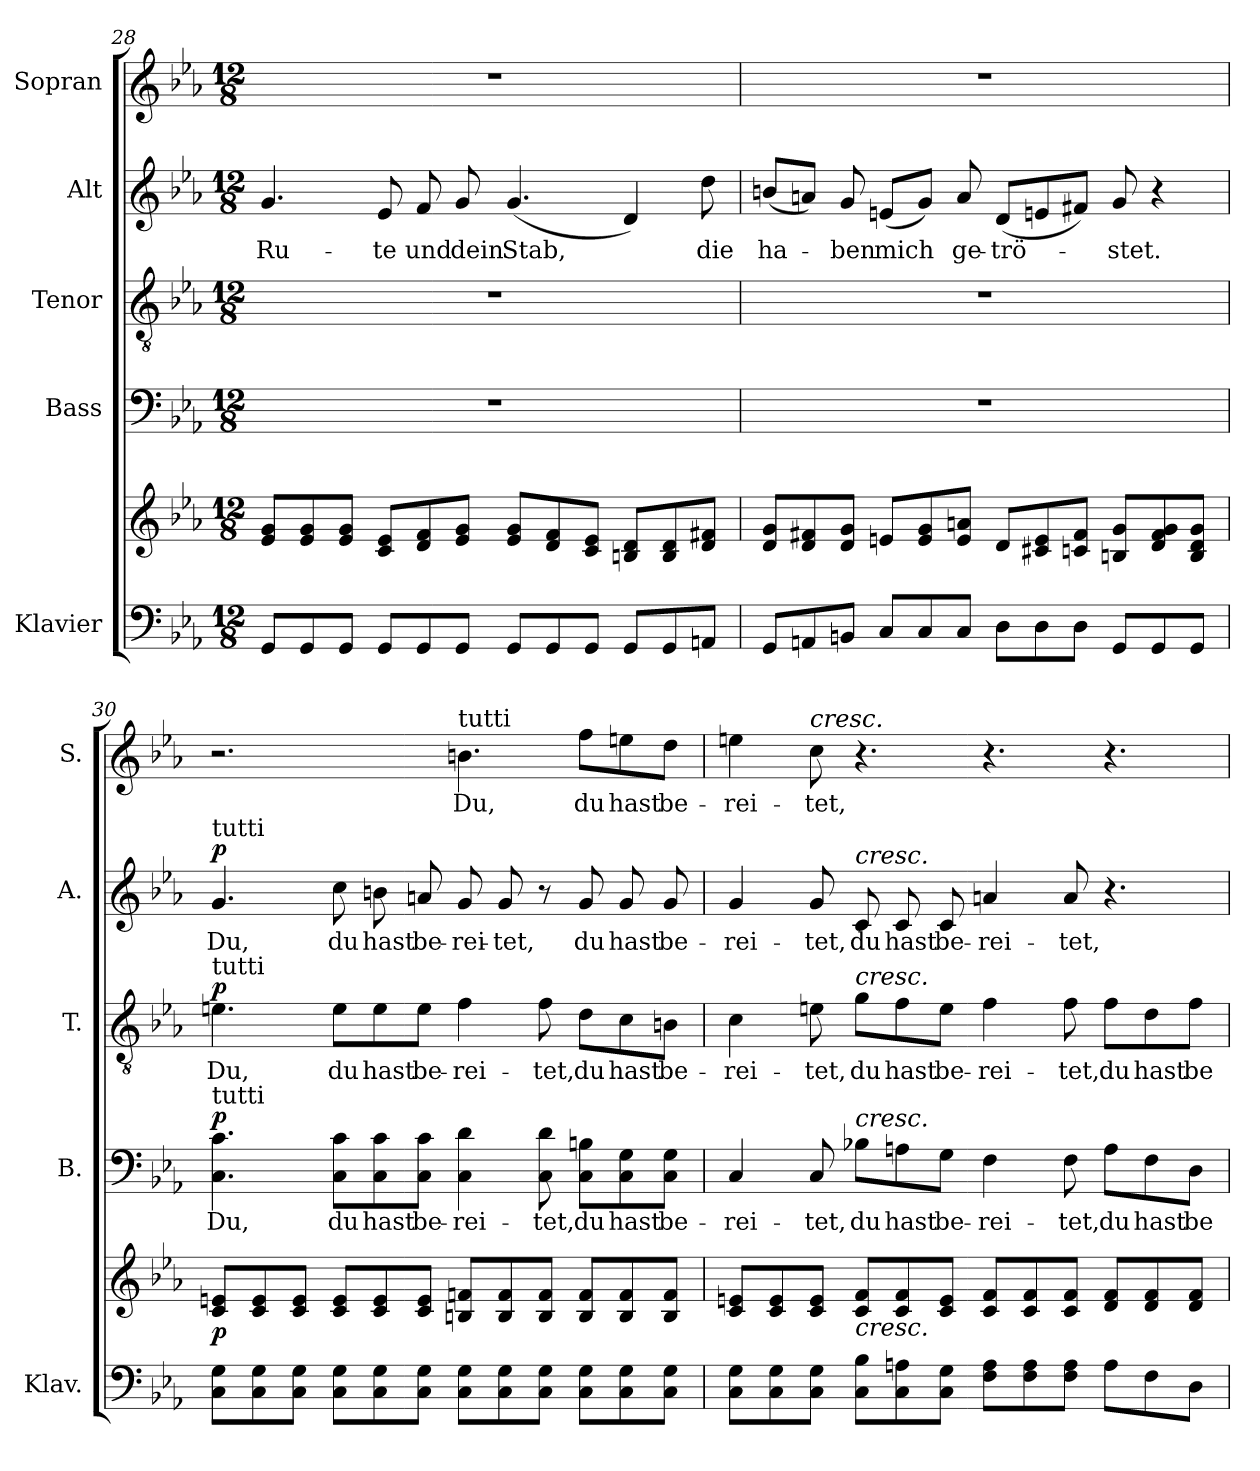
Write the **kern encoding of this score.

**kern	**kern	**dynam	**kern	**text	**dynam	**kern	**text	**dynam	**kern	**text	**dynam	**kern	**text
*part5	*part5	*part5	*part4	*part4	*part4	*part3	*part3	*part3	*part2	*part2	*part2	*part1	*part1
*staff6	*staff5	*staff5/6	*staff4	*staff4	*staff4	*staff3	*staff3	*staff3	*staff2	*staff2	*staff2	*staff1	*staff1
*I"Klavier	*	*	*I"Bass	*	*	*I"Tenor	*	*	*I"Alt	*	*	*I"Sopran	*
*I'Klav.	*	*	*I'B.	*	*	*I'T.	*	*	*I'A.	*	*	*I'S.	*
*clefF4	*clefG2	*	*clefF4	*	*	*clefGv2	*	*	*clefG2	*	*	*clefG2	*
*	*	*	*	*	*	*ITrd7c12	*	*	*	*	*	*	*
*k[b-e-a-]	*k[b-e-a-]	*	*k[b-e-a-]	*	*	*k[b-e-a-]	*	*	*k[b-e-a-]	*	*	*k[b-e-a-]	*
*E-:	*E-:	*	*E-:	*	*	*E-:	*	*	*E-:	*	*	*E-:	*
*M12/8	*M12/8	*	*M12/8	*	*	*M12/8	*	*	*M12/8	*	*	*M12/8	*
=28	=28	=28	=28	=28	=28	=28	=28	=28	=28	=28	=28	=28	=28
!	!	!	!LO:N:vis=1	!	!	!LO:N:vis=1	!	!	!	!	!	!	!
!	!	!	!	!	!	!	!	!	!	!LO:LY:b:color=#000000	!	!LO:N:vis=1	!
8GGi/L	8e-i/ 8giL	.	1.r	.	.	1.r	.	.	4.gi/	Ru-	.	1.r	.
8GGi/	8e-i/ 8gi	.	.	.	.	.	.	.	.	.	.	.	.
8GGi/J	8e-i/ 8giJ	.	.	.	.	.	.	.	.	.	.	.	.
!	!	!	!	!	!	!	!	!	!	!LO:LY:b:color=#000000	!	!	!
8GGi/L	8ci/ 8e-iL	.	.	.	.	.	.	.	8e-i/	-te	.	.	.
!	!	!	!	!	!	!	!	!	!	!LO:LY:b:color=#000000	!	!	!
8GGi/	8di/ 8fi	.	.	.	.	.	.	.	8fi/	und	.	.	.
!	!	!	!	!	!	!	!	!	!	!LO:LY:b:color=#000000	!	!	!
8GGi/J	8e-i/ 8giJ	.	.	.	.	.	.	.	8gi/	dein	.	.	.
!	!	!	!	!	!	!	!	!	!	!LO:LY:b:color=#000000	!	!	!
8GGi/L	8e-i/ 8giL	.	.	.	.	.	.	.	(4.gi/	Stab,	.	.	.
8GGi/	8di/ 8fi	.	.	.	.	.	.	.	.	.	.	.	.
8GGi/J	8ci/ 8e-iJ	.	.	.	.	.	.	.	.	.	.	.	.
8GGi/L	8Bni/ 8diL	.	.	.	.	.	.	.	4di/)	.	.	.	.
8GGi/	8Bi/ 8di	.	.	.	.	.	.	.	.	.	.	.	.
!	!	!	!	!	!	!	!	!	!	!LO:LY:b:color=#000000	!	!	!
8AAni/J	8di/ 8f#XiJ	.	.	.	.	.	.	.	8ddi\	die	.	.	.
=29	=29	=29	=29	=29	=29	=29	=29	=29	=29	=29	=29	=29	=29
!	!	!	!LO:N:vis=1	!	!	!LO:N:vis=1	!	!	!	!	!	!	!
!	!	!	!	!	!	!	!	!	!	!LO:LY:b:color=#000000	!	!LO:N:vis=1	!
8GGi/L	8di/ 8giL	.	1.r	.	.	1.r	.	.	(8bni/L	ha-	.	1.r	.
8AAni/	8di/ 8f#Xi	.	.	.	.	.	.	.	8ani/J)	.	.	.	.
!	!	!	!	!	!	!	!	!	!	!LO:LY:b:color=#000000	!	!	!
8BBni/J	8di/ 8giJ	.	.	.	.	.	.	.	8gi/	-ben	.	.	.
!	!	!	!	!	!	!	!	!	!	!LO:LY:b:color=#000000	!	!	!
8Ci/L	8eni/L	.	.	.	.	.	.	.	(8eni/L	mich	.	.	.
8Ci/	8ei/ 8gi	.	.	.	.	.	.	.	8gi/J)	.	.	.	.
!	!	!	!	!	!	!	!	!	!	!LO:LY:b:color=#000000	!	!	!
8Ci/J	8ei/ 8aniJ	.	.	.	.	.	.	.	8ai/	ge-	.	.	.
!	!	!	!	!	!	!	!	!	!	!LO:LY:b:color=#000000	!	!	!
8Di\L	8di/L	.	.	.	.	.	.	.	(8di/L	-trö-	.	.	.
8Di\	8c#Xi/ 8ei	.	.	.	.	.	.	.	8eni/	.	.	.	.
8Di\J	8cni/ 8f#iJ	.	.	.	.	.	.	.	8f#Xi/J)	.	.	.	.
!	!	!	!	!	!	!	!	!	!	!LO:LY:b:color=#000000	!	!	!
8GGi/L	8Bni/ 8giL	.	.	.	.	.	.	.	8gi/	-stet.	.	.	.
8GGi/	8di/ 8f#i 8gi	.	.	.	.	.	.	.	4r	.	.	.	.
8GGi/J	8Bi/ 8di 8giJ	.	.	.	.	.	.	.	.	.	.	.	.
!!LO:LB:g=z
=30	=30	=30	=30	=30	=30	=30	=30	=30	=30	=30	=30	=30	=30
!	!	!	!	!LO:LY:b:color=#000000	!	!	!	!	!	!	!	!	!
!	!	!	!	!	!	!	!LO:LY:b:color=#000000	!	!	!	!	!	!
!	!	!	!	!	!	!	!	!	!LO:TX:a:t=tutti	!	!	!	!
!	!	!	!	!	!	!LO:TX:a:t=tutti	!	!	!	!	!	!	!
!	!	!	!LO:TX:a:t=tutti	!	!	!	!	!	!	!	!	!	!
!	!	!	!	!	!	!	!	!	!	!LO:LY:b:color=#000000	!	!	!
8Ci\ 8GiL	8ci/ 8eniL	p	4.Ci\ 4.ci	Du,	p	4.Eni\	Du,	p	4.gi/	Du,	p	2.r	.
8Ci\ 8Gi	8ci/ 8ei	.	.	.	.	.	.	.	.	.	.	.	.
8Ci\ 8GiJ	8ci/ 8eiJ	.	.	.	.	.	.	.	.	.	.	.	.
!	!	!	!	!LO:LY:b:color=#000000	!	!	!	!	!	!	!	!	!
!	!	!	!	!	!	!	!LO:LY:b:color=#000000	!	!	!	!	!	!
!	!	!	!	!	!	!	!	!	!	!LO:LY:b:color=#000000	!	!	!
8Ci\ 8GiL	8ci/ 8eiL	.	8Ci\ 8ci\L	du	.	8Ei\L	du	.	8cci\	du	.	.	.
!	!	!	!	!LO:LY:b:color=#000000	!	!	!	!	!	!	!	!	!
!	!	!	!	!	!	!	!LO:LY:b:color=#000000	!	!	!	!	!	!
!	!	!	!	!	!	!	!	!	!	!LO:LY:b:color=#000000	!	!	!
8Ci\ 8Gi	8ci/ 8ei	.	8Ci\ 8ci\	hast	.	8Ei\	hast	.	8bni\	hast	.	.	.
!	!	!	!	!LO:LY:b:color=#000000	!	!	!	!	!	!	!	!	!
!	!	!	!	!	!	!	!LO:LY:b:color=#000000	!	!	!	!	!	!
!	!	!	!	!	!	!	!	!	!	!LO:LY:b:color=#000000	!	!	!
8Ci\ 8GiJ	8ci/ 8eiJ	.	8Ci\ 8ci\J	be-	.	8Ei\J	be-	.	8ani/	be-	.	.	.
!	!	!	!	!LO:LY:b:color=#000000	!	!	!	!	!	!	!	!	!
!	!	!	!	!	!	!	!LO:LY:b:color=#000000	!	!	!	!	!	!
!	!	!	!	!	!	!	!	!	!	!LO:LY:b:color=#000000	!	!	!
!	!	!	!	!	!	!	!	!	!	!	!	!LO:TX:a:t=tutti	!
!	!	!	!	!	!	!	!	!	!	!	!	!	!LO:LY:b:color=#000000
8Ci\ 8GiL	8Bni/ 8fniL	.	4Ci\ 4di	-rei-	.	4Fi\	-rei-	.	8gi/	-rei-	.	4.bni\	Du,
!	!	!	!	!	!	!	!	!	!	!LO:LY:b:color=#000000	!	!	!
8Ci\ 8Gi	8Bi/ 8fi	.	.	.	.	.	.	.	8gi/	-tet,	.	.	.
!	!	!	!	!LO:LY:b:color=#000000	!	!	!	!	!	!	!	!	!
!	!	!	!	!	!	!	!LO:LY:b:color=#000000	!	!	!	!	!	!
8Ci\ 8GiJ	8Bi/ 8fiJ	.	8Ci\ 8di	-tet,	.	8Fi\	-tet,	.	8r	.	.	.	.
!	!	!	!	!LO:LY:b:color=#000000	!	!	!	!	!	!	!	!	!
!	!	!	!	!	!	!	!LO:LY:b:color=#000000	!	!	!	!	!	!
!	!	!	!	!	!	!	!	!	!	!LO:LY:b:color=#000000	!	!	!
!	!	!	!	!	!	!	!	!	!	!	!	!	!LO:LY:b:color=#000000
8Ci\ 8GiL	8Bi/ 8fiL	.	8Ci\ 8Bni\L	du	.	8Di\L	du	.	8gi/	du	.	8ffi\L	du
!	!	!	!	!LO:LY:b:color=#000000	!	!	!	!	!	!	!	!	!
!	!	!	!	!	!	!	!LO:LY:b:color=#000000	!	!	!	!	!	!
!	!	!	!	!	!	!	!	!	!	!LO:LY:b:color=#000000	!	!	!
!	!	!	!	!	!	!	!	!	!	!	!	!	!LO:LY:b:color=#000000
8Ci\ 8Gi	8Bi/ 8fi	.	8Ci\ 8Gi\	hast	.	8Ci\	hast	.	8gi/	hast	.	8eeni\	hast
!	!	!	!	!LO:LY:b:color=#000000	!	!	!	!	!	!	!	!	!
!	!	!	!	!	!	!	!LO:LY:b:color=#000000	!	!	!	!	!	!
!	!	!	!	!	!	!	!	!	!	!LO:LY:b:color=#000000	!	!	!
!	!	!	!	!	!	!	!	!	!	!	!	!	!LO:LY:b:color=#000000
8Ci\ 8GiJ	8Bi/ 8fiJ	.	8Ci\ 8Gi\J	be-	.	8BBni\J	be-	.	8gi/	be-	.	8ddi\J	be-
=31	=31	=31	=31	=31	=31	=31	=31	=31	=31	=31	=31	=31	=31
!	!	!	!	!LO:LY:b:color=#000000	!	!	!	!	!	!	!	!	!
!	!	!	!	!	!	!	!LO:LY:b:color=#000000	!	!	!	!	!	!
!	!	!	!	!	!	!	!	!	!	!LO:LY:b:color=#000000	!	!	!
!	!	!	!	!	!	!	!	!	!	!	!	!	!LO:LY:b:color=#000000
8Ci\ 8GiL	8ci/ 8eniL	.	4Ci/	-rei-	.	4Ci\	-rei-	.	4gi/	-rei-	.	4eeni\	-rei-
8Ci\ 8Gi	8ci/ 8ei	.	.	.	.	.	.	.	.	.	.	.	.
!	!	!	!	!LO:LY:b:color=#000000	!	!	!	!	!	!	!	!	!
!	!	!	!	!	!	!	!LO:LY:b:color=#000000	!	!	!	!	!	!
!	!	!	!	!	!	!	!	!	!	!LO:LY:b:color=#000000	!	!	!
!	!	!	!	!	!	!	!	!	!	!	!	!LO:TX:a:i:t=cresc.	!
!	!	!	!	!	!	!	!	!	!	!	!	!	!LO:LY:b:color=#000000
8Ci\ 8GiJ	8ci/ 8eiJ	.	8Ci/	-tet,	.	8Eni\	-tet,	.	8gi/	-tet,	.	8cci\	-tet,
!	!	!	!	!LO:LY:b:color=#000000	!	!	!	!	!	!	!	!	!
!	!	!	!	!	!	!	!LO:LY:b:color=#000000	!	!	!	!	!	!
!	!	!	!	!	!	!	!	!	!LO:TX:a:i:t=cresc.	!	!	!	!
!	!	!	!	!	!	!LO:TX:a:i:t=cresc.	!	!	!	!	!	!	!
!	!	!	!LO:TX:a:i:t=cresc.	!	!	!	!	!	!	!	!	!	!
!	!LO:TX:b:i:t=cresc.	!	!	!	!	!	!	!	!	!	!	!	!
!	!	!	!	!	!	!	!	!	!	!LO:LY:b:color=#000000	!	!	!
8Ci\ 8B-iL	8ci/ 8fiL	.	8B-Xi\L	du	.	8Gi\L	du	.	8ci/	du	.	4.r	.
!	!	!	!	!LO:LY:b:color=#000000	!	!	!	!	!	!	!	!	!
!	!	!	!	!	!	!	!LO:LY:b:color=#000000	!	!	!	!	!	!
!	!	!	!	!	!	!	!	!	!	!LO:LY:b:color=#000000	!	!	!
8Ci\ 8Ani	8ci/ 8fi	.	8Ani\	hast	.	8Fi\	hast	.	8ci/	hast	.	.	.
!	!	!	!	!LO:LY:b:color=#000000	!	!	!	!	!	!	!	!	!
!	!	!	!	!	!	!	!LO:LY:b:color=#000000	!	!	!	!	!	!
!	!	!	!	!	!	!	!	!	!	!LO:LY:b:color=#000000	!	!	!
8Ci\ 8GiJ	8ci/ 8eiJ	.	8Gi\J	be-	.	8Ei\J	be-	.	8ci/	be-	.	.	.
!	!	!	!	!LO:LY:b:color=#000000	!	!	!	!	!	!	!	!	!
!	!	!	!	!	!	!	!LO:LY:b:color=#000000	!	!	!	!	!	!
!	!	!	!	!	!	!	!	!	!	!LO:LY:b:color=#000000	!	!	!
8Fi\ 8AiL	8ci/ 8fiL	.	4Fi\	-rei-	.	4Fi\	-rei-	.	4ani/	-rei-	.	4.r	.
8Fi\ 8Ai	8ci/ 8fi	.	.	.	.	.	.	.	.	.	.	.	.
!	!	!	!	!LO:LY:b:color=#000000	!	!	!	!	!	!	!	!	!
!	!	!	!	!	!	!	!LO:LY:b:color=#000000	!	!	!	!	!	!
!	!	!	!	!	!	!	!	!	!	!LO:LY:b:color=#000000	!	!	!
8Fi\ 8AiJ	8ci/ 8fiJ	.	8Fi\	-tet,	.	8Fi\	-tet,	.	8ai/	-tet,	.	.	.
!	!	!	!	!LO:LY:b:color=#000000	!	!	!	!	!	!	!	!	!
!	!	!	!	!	!	!	!LO:LY:b:color=#000000	!	!	!	!	!	!
8Ai\L	8di/ 8fiL	.	8Ai\L	du	.	8Fi\L	du	.	4.r	.	.	4.r	.
!	!	!	!	!LO:LY:b:color=#000000	!	!	!	!	!	!	!	!	!
!	!	!	!	!	!	!	!LO:LY:b:color=#000000	!	!	!	!	!	!
8Fi\	8di/ 8fi	.	8Fi\	hast	.	8Di\	hast	.	.	.	.	.	.
!	!	!	!	!LO:LY:b:color=#000000	!	!	!	!	!	!	!	!	!
!	!	!	!	!	!	!	!LO:LY:b:color=#000000	!	!	!	!	!	!
8Di\J	8di/ 8fiJ	.	8Di\J	be-	.	8Fi\J	be-	.	.	.	.	.	.
=	=	=	=	=	=	=	=	=	=	=	=	=	=
*-	*-	*-	*-	*-	*-	*-	*-	*-	*-	*-	*-	*-	*-
